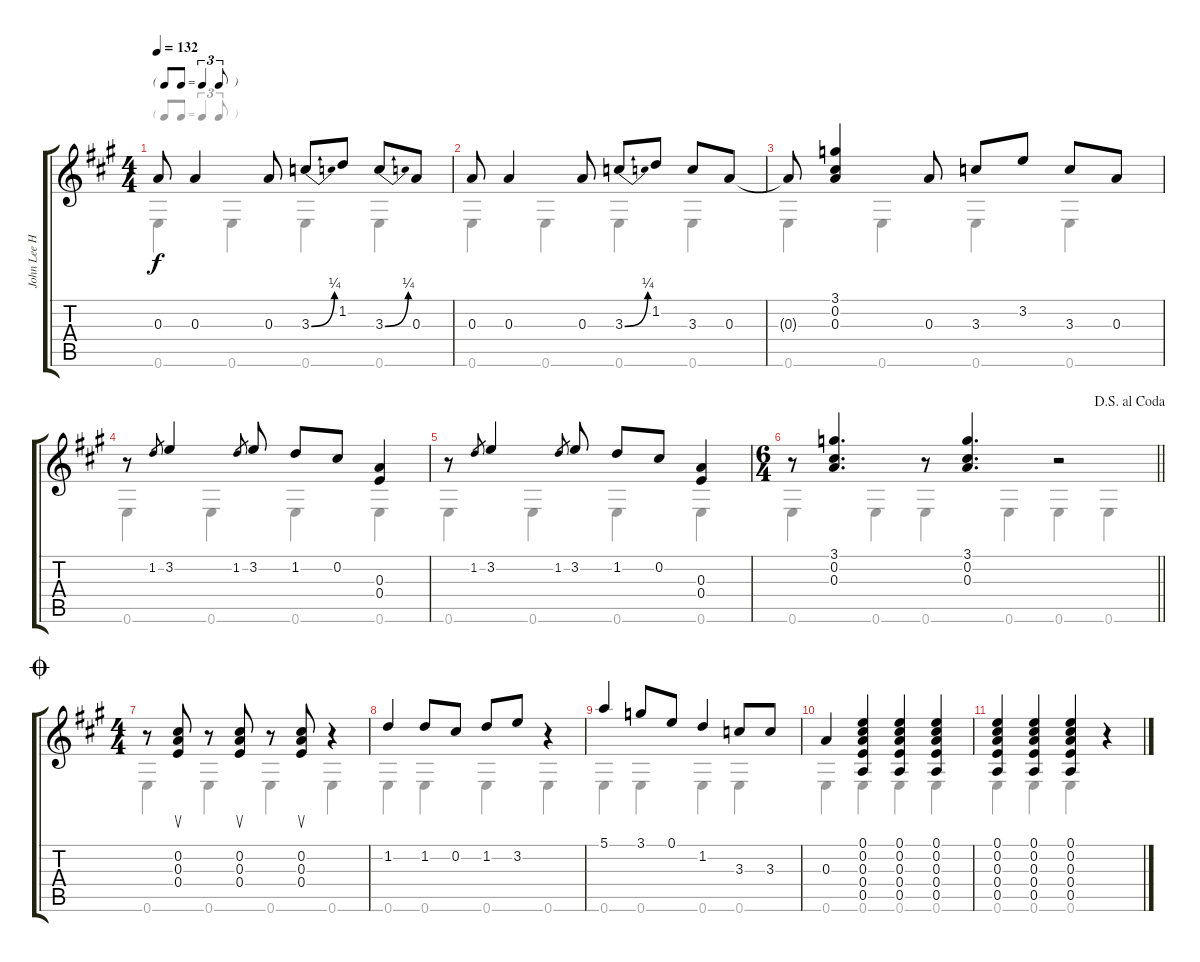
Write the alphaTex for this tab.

\track ("John Lee Hooker" "John Lee H") {instrument electricguitarclean}
\staff {score tabs}
\tuning (E4 Db4 A3 E3 A2 E2) {hide}
\voice
\ts (4 4)
\tf triplet8th
\tempo 132
\clef g2
\ks a
0.3.8{dy f} 0.3.4 0.3.8 3.3{be (bend 0 0 60 1)}.8 1.2.8 3.3{be (bend 0 0 60 1)}.8 0.3.8 |
0.3.8 0.3.4 0.3.8 3.3{be (bend 0 0 60 1)}.8 1.2.8 3.3.8 0.3.8 |
0.3{t}.8 (3.1 0.2 0.3).4 0.3.8 3.3.8 3.2.8 3.3.8 0.3.8 |
r.8 1.2.8{gr} 3.2.4 1.2.8{gr} 3.2.8 1.2.8 0.2.8 (0.3 0.4).4 |
r.8 1.2.8{gr} 3.2.4 1.2.8{gr} 3.2.8 1.2.8 0.2.8 (0.3 0.4).4 |
\ts (6 4)
\jump dalsegnoalcoda
\barLineRight lightlight
r.8 (3.1 0.2 0.3).4{d} r.8 (3.1 0.2 0.3).4{d} r.2 |
\ts (4 4)
\jump coda
r.8 (0.2 0.3 0.4).8{su} r.8 (0.2 0.3 0.4).8{su} r.8 (0.2 0.3 0.4).8{su} r.4 |
1.2.4 1.2.8 0.2.8 1.2.8 3.2.8 r.4 |
5.1.4 3.1.8 0.1.8 1.2.4 3.3.8 3.3.8 |
0.3.4 (0.1 0.2 0.3 0.4 0.5).4 (0.1 0.2 0.3 0.4 0.5).4 (0.1 0.2 0.3 0.4 0.5).4 |
(0.1 0.2 0.3 0.4 0.5).4 (0.1 0.2 0.3 0.4 0.5).4 (0.1 0.2 0.3 0.4 0.5).4 r.4
\voice
\clef g2
\ottava regular
\simile none
\ks a
0.6.4{dy f} 0.6.4 0.6.4 0.6.4 |
0.6.4 0.6.4 0.6.4 0.6.4 |
0.6.4 0.6.4 0.6.4 0.6.4 |
0.6.4 0.6.4 0.6.4 0.6.4 |
0.6.4 0.6.4 0.6.4 0.6.4 |
\barLineRight lightlight
0.6.4 0.6.4 0.6.4 0.6.4 0.6.4 0.6.4 |
0.6.4 0.6.4 0.6.4 0.6.4 |
0.6.4 0.6.4 0.6.4 0.6.4 |
0.6.4 0.6.4 0.6.4 0.6.4 |
0.6.4 0.6.4 0.6.4 0.6.4 |
0.6.4 0.6.4 0.6.4 r.4
